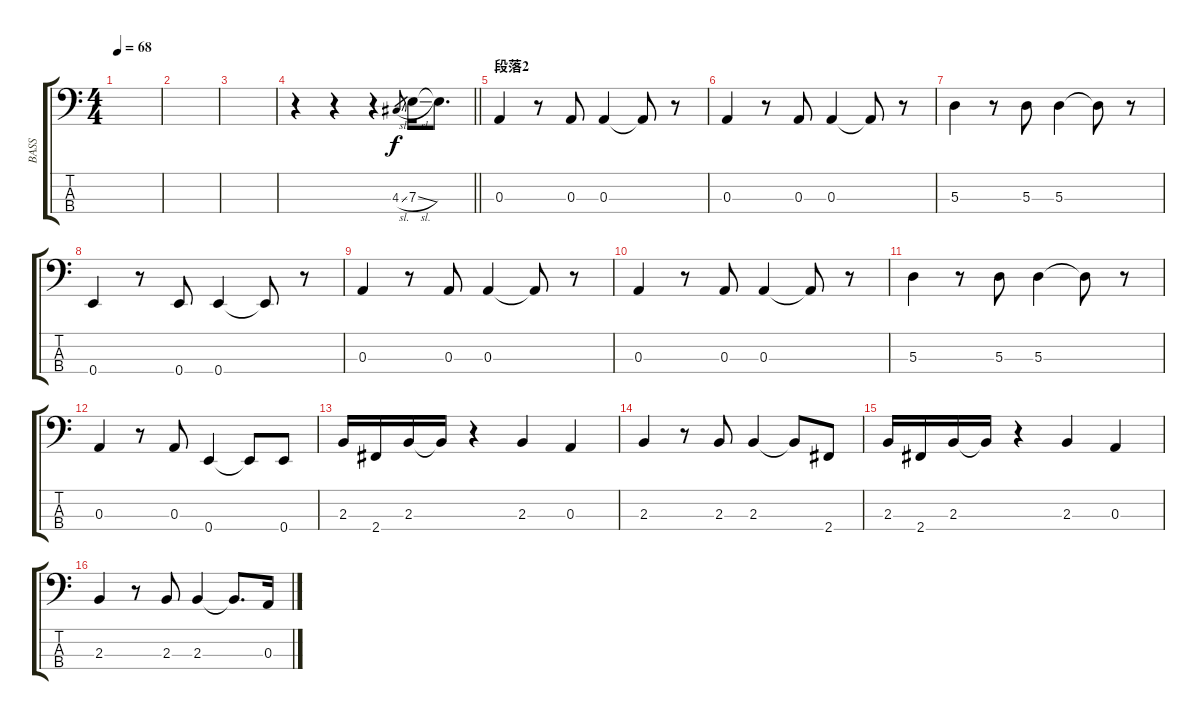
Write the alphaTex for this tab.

\track ("BASS" "BASS") {instrument electricbassfinger}
\staff {score tabs}
\tuning (G2 D2 A1 E1) {hide}
\ts (4 4)
\tempo 68
\clef f4
\ks c
|
|
|
\barLineRight lightlight
r.4 r.4 r.4 4.3{sl}.8{gr} 7.3{sl}.16 7.3{t}.8{d} |
\section ("" "段落2")
0.3.4 r.8 0.3.8 0.3.4 0.3{t}.8 r.8 |
0.3.4 r.8 0.3.8 0.3.4 0.3{t}.8 r.8 |
5.3.4 r.8 5.3.8 5.3.4 5.3{t}.8 r.8 |
0.4.4 r.8 0.4.8 0.4.4 0.4{t}.8 r.8 |
0.3.4 r.8 0.3.8 0.3.4 0.3{t}.8 r.8 |
0.3.4 r.8 0.3.8 0.3.4 0.3{t}.8 r.8 |
5.3.4 r.8 5.3.8 5.3.4 5.3{t}.8 r.8 |
0.3.4 r.8 0.3.8 0.4.4 0.4{t}.8 0.4.8 |
2.3.16 2.4.16 2.3.16 2.3{t}.16 r.4 2.3.4 0.3.4 |
2.3.4 r.8 2.3.8 2.3.4 2.3{t}.8 2.4.8 |
2.3.16 2.4.16 2.3.16 2.3{t}.16 r.4 2.3.4 0.3.4 |
2.3.4 r.8 2.3.8 2.3.4 2.3{t}.8{d} 0.3.16
